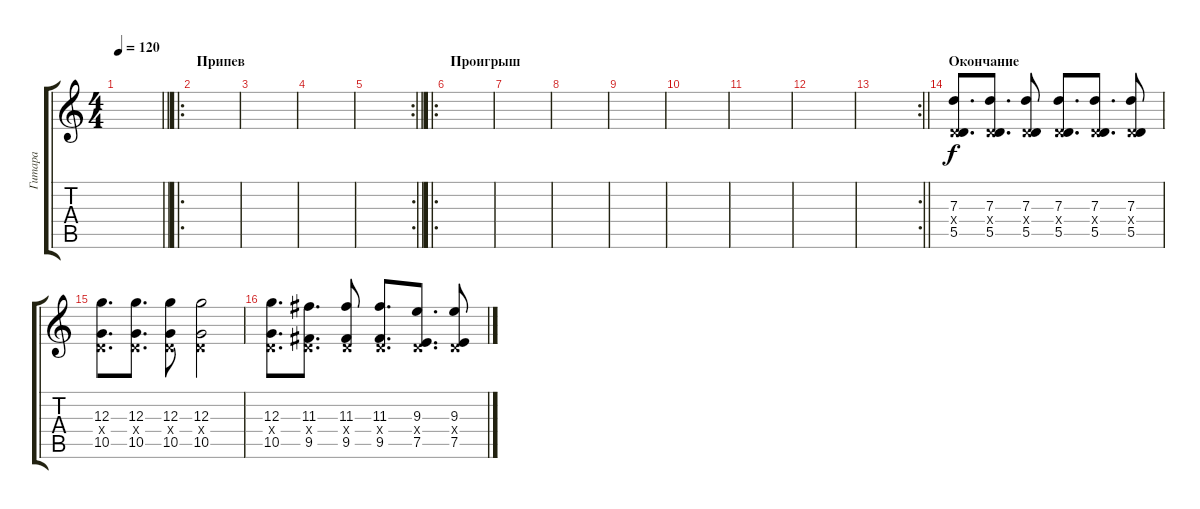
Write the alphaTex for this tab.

\track ("Гитара" "Гитара") {instrument overdrivenguitar}
\staff {score tabs}
\tuning (E4 B3 G3 D3 A2 E2) {hide}
\ts (4 4)
\tempo 120
\clef g2
\barLineRight lightlight
\ks c
|
\ro
\section ("" "Припев")
|
|
|
\rc 2
\barLineRight lightlight
|
\ro
\section ("" "Проигрыш")
|
|
|
|
|
|
|
\rc 2
\barLineRight lightlight
|
\section ("" "Окончание")
(7.3 0.4{x} 5.5).8{d dy f} (7.3 0.4{x} 5.5).8{d} (7.3 0.4{x} 5.5).8 (7.3 0.4{x} 5.5).8{d} (7.3 0.4{x} 5.5).8{d} (7.3 0.4{x} 5.5).8 |
(12.3 0.4{x} 10.5).8{d} (12.3 0.4{x} 10.5).8{d} (12.3 0.4{x} 10.5).8 (12.3 0.4{x} 10.5).2 |
(12.3 0.4{x} 10.5).8{d} (11.3 0.4{x} 9.5).8{d} (11.3 0.4{x} 9.5).8 (11.3 0.4{x} 9.5).8{d} (9.3 0.4{x} 7.5).8{d} (9.3 0.4{x} 7.5).8
